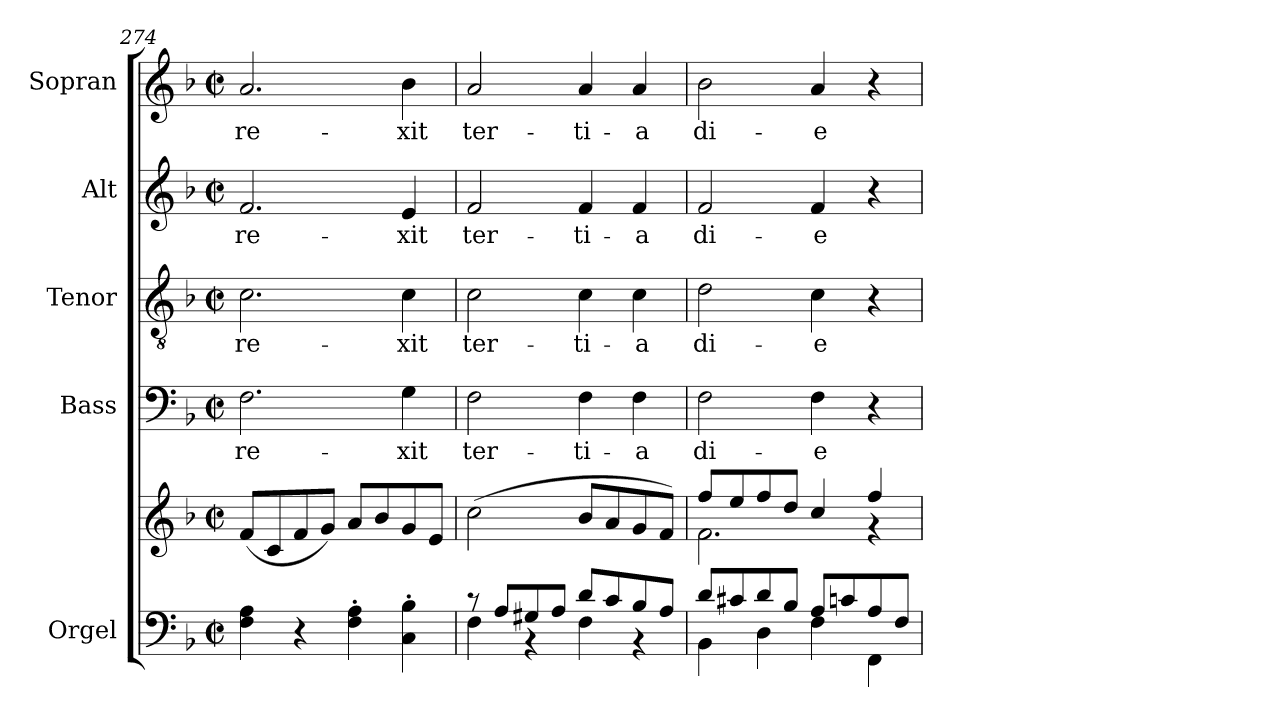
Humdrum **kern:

**kern	**kern	**kern	**text	**kern	**text	**kern	**text	**kern	**text
*part5	*part5	*part4	*part4	*part3	*part3	*part2	*part2	*part1	*part1
*staff6	*staff5	*staff4	*staff4	*staff3	*staff3	*staff2	*staff2	*staff1	*staff1
*I"Orgel	*	*I"Bass	*	*I"Tenor	*	*I"Alt	*	*I"Sopran	*
*I'Org.	*	*I'B.	*	*I'T.	*	*I'A.	*	*I'S.	*
*clefF4	*clefG2	*clefF4	*	*clefGv2	*	*clefG2	*	*clefG2	*
*k[b-]	*k[b-]	*k[b-]	*	*k[b-]	*	*k[b-]	*	*k[b-]	*
*F:	*F:	*F:	*	*F:	*	*F:	*	*F:	*
*M2/2	*M2/2	*M2/2	*	*M2/2	*	*M2/2	*	*M2/2	*
*met(c|)	*met(c|)	*met(c|)	*	*met(c|)	*	*met(c|)	*	*met(c|)	*
=274	=274	=274	=274	=274	=274	=274	=274	=274	=274
!	!	!	!LO:LY:b	!	!LO:LY:b	!	!LO:LY:b	!	!LO:LY:b
4F\ 4A\	(<8f/L	2.F\	-re-	2.c\	-re-	2.f/	-re-	2.a/	-re-
.	8c/	.	.	.	.	.	.	.	.
4r	8f/	.	.	.	.	.	.	.	.
.	8g/J)	.	.	.	.	.	.	.	.
4F\'> 4A\'>	8a/L	.	.	.	.	.	.	.	.
.	8b-/	.	.	.	.	.	.	.	.
!	!	!	!LO:LY:b	!	!LO:LY:b	!	!LO:LY:b	!	!LO:LY:b
4C\'> 4B-\'>	8g/	4G\	-xit	4c\	-xit	4e/	-xit	4b-\	-xit
.	8e/J	.	.	.	.	.	.	.	.
=275	=275	=275	=275	=275	=275	=275	=275	=275	=275
*^	*	*	*	*	*	*	*	*	*
!	!	!	!	!LO:LY:b	!	!LO:LY:b	!	!LO:LY:b	!	!LO:LY:b
8rc	4F\	(<2cc\	2F\	ter-	2c\	ter-	2f/	ter-	2a/	ter-
8A/L	.	.	.	.	.	.	.	.	.	.
8G#X/	4rAA	.	.	.	.	.	.	.	.	.
8A/J	.	.	.	.	.	.	.	.	.	.
!	!	!	!	!LO:LY:b	!	!LO:LY:b	!	!LO:LY:b	!	!LO:LY:b
8d/L	4F\	8b-/L	4F\	-ti-	4c\	-ti-	4f/	-ti-	4a/	-ti-
8c/	.	8a/	.	.	.	.	.	.	.	.
!	!	!	!	!LO:LY:b	!	!LO:LY:b	!	!LO:LY:b	!	!LO:LY:b
8B-/	4rBB	8g/	4F\	-a	4c\	-a	4f/	-a	4a/	-a
8A/J	.	8f/J)	.	.	.	.	.	.	.	.
=276	=276	=276	=276	=276	=276	=276	=276	=276	=276	=276
*	*	*^	*	*	*	*	*	*	*	*
!	!	!	!	!	!LO:LY:b	!	!LO:LY:b	!	!LO:LY:b	!	!LO:LY:b
8d/L	4BB-\	8ff/L	2.f\	2F\	di-	2d\	di-	2f/	di-	2b-\	di-
8c#X/	.	8ee/	.	.	.	.	.	.	.	.	.
8d/	4D\	8ff/	.	.	.	.	.	.	.	.	.
8B-/J	.	8dd/J	.	.	.	.	.	.	.	.	.
!	!	!	!	!	!LO:LY:b	!	!LO:LY:b	!	!LO:LY:b	!	!LO:LY:b
8A/L	4F\	4cc/	.	4F\	-e	4c\	-e	4f/	-e	4a/	-e
8cn/	.	.	.	.	.	.	.	.	.	.	.
8A/	4FF\	4ff/	4rg	4r	.	4r	.	4r	.	4r	.
8F/J	.	.	.	.	.	.	.	.	.	.	.
*v	*v	*	*	*	*	*	*	*	*	*	*
*	*v	*v	*	*	*	*	*	*	*	*
=	=	=	=	=	=	=	=	=	=
*-	*-	*-	*-	*-	*-	*-	*-	*-	*-
